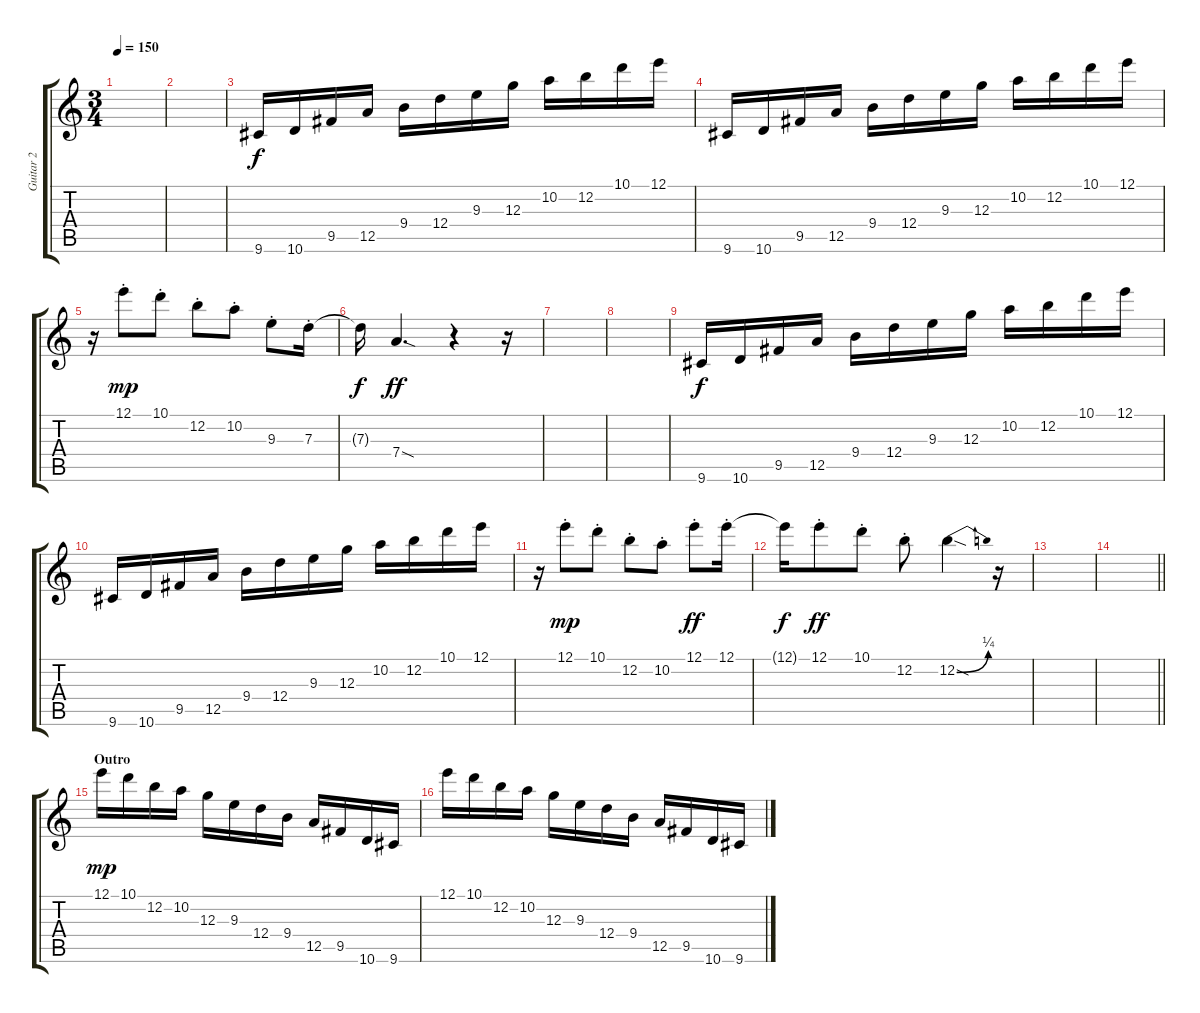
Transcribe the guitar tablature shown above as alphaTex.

\track ("Guitar 2" "Guitar 2") {instrument overdrivenguitar}
\staff {score tabs}
\tuning (E4 B3 G3 D3 A2 E2) {hide}
\ts (3 4)
\tempo 150
\clef g2
\ks c
|
|
9.6.16{dy f} 10.6.16 9.5.16 12.5.16 9.4.16 12.4.16 9.3.16 12.3.16 10.2.16 12.2.16 10.1.16 12.1.16 |
9.6.16 10.6.16 9.5.16 12.5.16 9.4.16 12.4.16 9.3.16 12.3.16 10.2.16 12.2.16 10.1.16 12.1.16 |
r.16 12.1{st}.8{dy mp} 10.1{st}.8 12.2{st}.8 10.2{st}.8 9.3{st}.8 7.3{st}.16 |
7.3{t}.16{dy f} 7.4{sod}.4{d dy ff} r.4 r.16 |
|
|
9.6.16{dy f} 10.6.16 9.5.16 12.5.16 9.4.16 12.4.16 9.3.16 12.3.16 10.2.16 12.2.16 10.1.16 12.1.16 |
9.6.16 10.6.16 9.5.16 12.5.16 9.4.16 12.4.16 9.3.16 12.3.16 10.2.16 12.2.16 10.1.16 12.1.16 |
r.16 12.1{st}.8{dy mp} 10.1{st}.8 12.2{st}.8 10.2{st}.8 12.1{st}.8{dy ff} 12.1{st}.16 |
12.1{t}.16{dy f} 12.1{st}.8{dy ff} 10.1{st}.8 12.2{st}.8 12.2{be (bend 0 0 60 1) sod}.4 r.16 |
|
\barLineRight lightlight
|
\section ("" "Outro")
12.1.16{dy mp} 10.1.16 12.2.16 10.2.16 12.3.16 9.3.16 12.4.16 9.4.16 12.5.16 9.5.16 10.6.16 9.6.16 |
12.1.16 10.1.16 12.2.16 10.2.16 12.3.16 9.3.16 12.4.16 9.4.16 12.5.16 9.5.16 10.6.16 9.6.16
